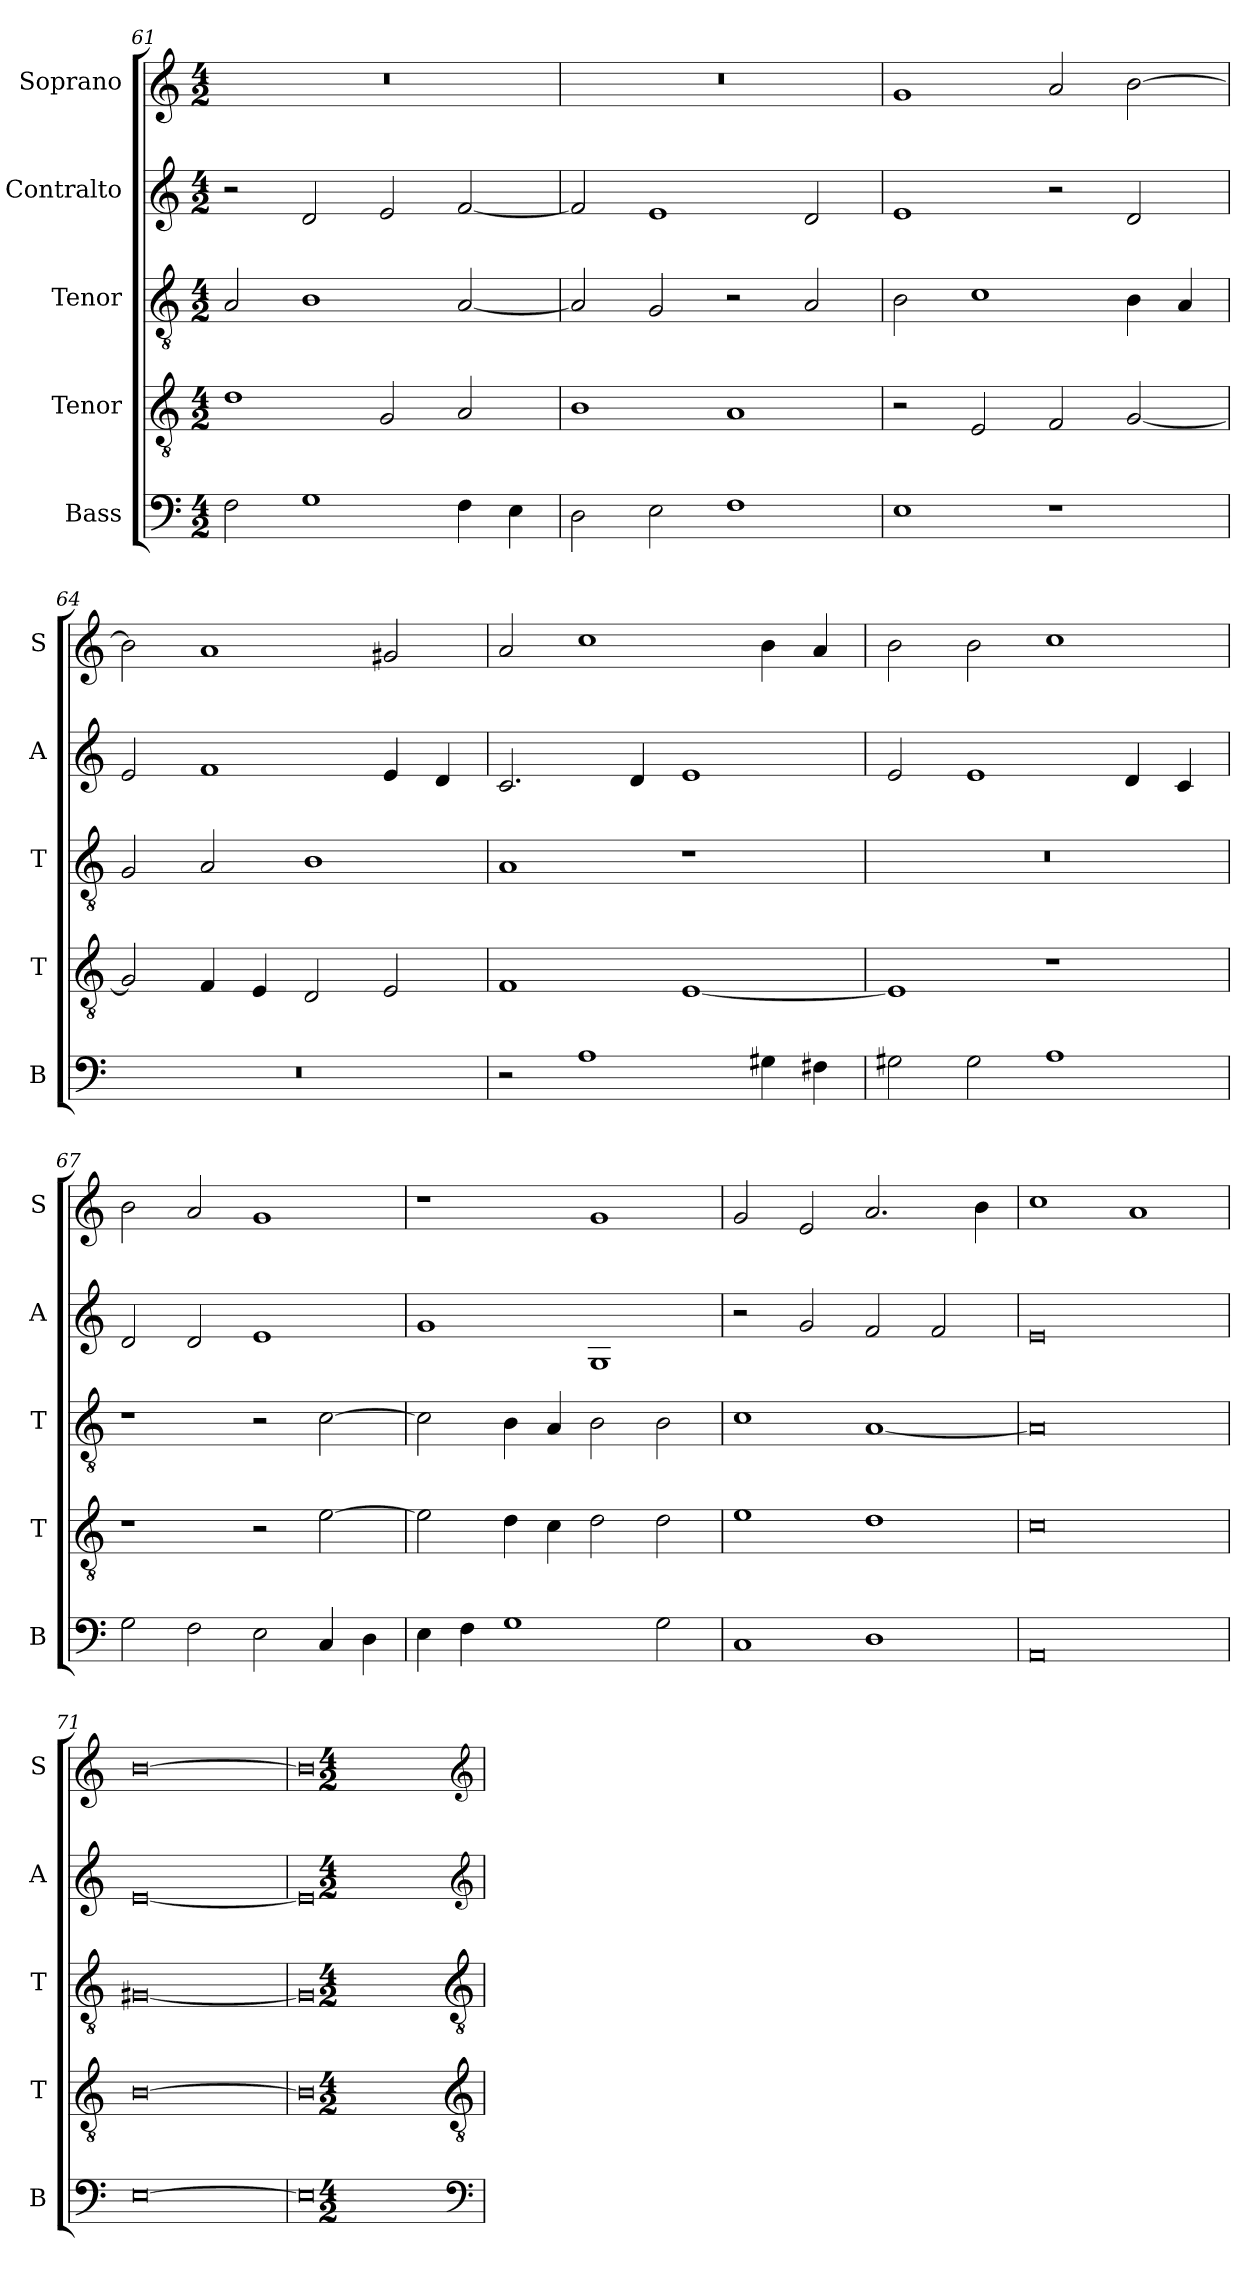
**kern	**kern	**kern	**kern	**kern
*part5	*part4	*part3	*part2	*part1
*staff5	*staff4	*staff3	*staff2	*staff1
*I"Bass	*I"Tenor	*I"Tenor	*I"Contralto	*I"Soprano
*I'B	*I'T	*I'T	*I'A	*I'S
*clefF4	*clefGv2	*clefGv2	*clefG2	*clefG2
*k[]	*k[]	*k[]	*k[]	*k[]
*E:phr	*E:phr	*E:phr	*E:phr	*E:phr
*M4/2	*M4/2	*M4/2	*M4/2	*M4/2
=61	=61	=61	=61	=61
2F	1d	2A	2r	0r
1G	.	1B	2d	.
.	2G	.	2e	.
4F	2A	[2A	[2f	.
4E	.	.	.	.
=62	=62	=62	=62	=62
2D	1B	2A]	2f]	0r
2E	.	2G	1e	.
1F	1A	2r	.	.
.	.	2A	2d	.
=63	=63	=63	=63	=63
1E	2r	2B	1e	1g
.	2E	1c	.	.
1r	2F	.	2r	2a
.	[2G	4B	2d	[2b
.	.	4A	.	.
=64	=64	=64	=64	=64
0r	2G]	2G	2e	2b]
.	4F	2A	1f	1a
.	4E	.	.	.
.	2D	1B	.	.
.	2E	.	4e	2g#X
.	.	.	4d	.
=65	=65	=65	=65	=65
2r	1F	1A	2.c	2a
1A	.	.	.	1cc
.	.	.	4d	.
.	[1E	1r	1e	.
4G#X	.	.	.	4b
4F#X	.	.	.	4a
=66	=66	=66	=66	=66
2G#X	1E]	0r	2e	2b
2G#	.	.	1e	2b
1A	1r	.	.	1cc
.	.	.	4d	.
.	.	.	4c	.
=67	=67	=67	=67	=67
2G	1r	1r	2d	2b
2F	.	.	2d	2a
2E	2r	2r	1e	1g
4C	[2e	[2c	.	.
4D	.	.	.	.
=68	=68	=68	=68	=68
4E	2e]	2c]	1g	1r
4F	.	.	.	.
1G	4d	4B	.	.
.	4c	4A	.	.
.	2d	2B	1G	1g
2G	2d	2B	.	.
=69	=69	=69	=69	=69
1C	1e	1c	2r	2g
.	.	.	2g	2e
1D	1d	[1A	2f	2.a
.	.	.	2f	.
.	.	.	.	4b
=70	=70	=70	=70	=70
0AA	0c	0A]	0e	1cc
.	.	.	.	1a
=71	=71	=71	=71	=71
[0E	[0B	[0G#X	[0e	[0b
=72	=72	=72	=72	=72
0E]	0B]	0G#]	0e]	0b]
*clefF4	*clefGv2	*clefGv2	*clefG2	*clefG2
*k[]	*k[]	*k[]	*k[]	*k[]
*E:phr	*E:phr	*E:phr	*E:phr	*E:phr
*M4/2	*M4/2	*M4/2	*M4/2	*M4/2
=	=	=	=	=
*-	*-	*-	*-	*-
